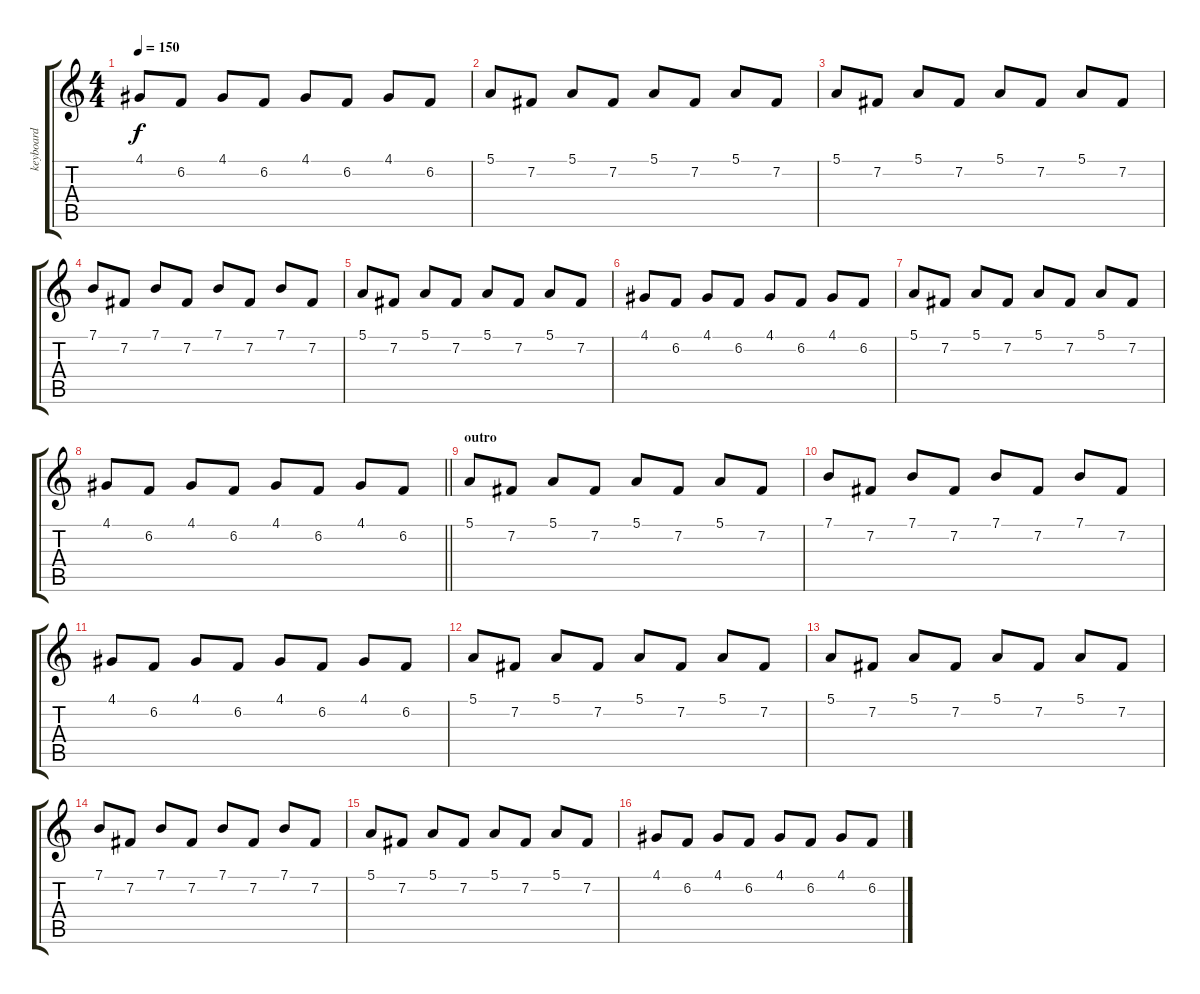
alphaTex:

\track ("keyboard" "keyboard") {instrument honkytonkpiano}
\staff {score tabs}
\tuning (E4 B3 G3 D3 A2 E2) {hide}
\ts (4 4)
\tempo 150
\clef g2
\ks c
4.1.8{dy f} 6.2.8 4.1.8 6.2.8 4.1.8 6.2.8 4.1.8 6.2.8 |
5.1.8 7.2.8 5.1.8 7.2.8 5.1.8 7.2.8 5.1.8 7.2.8 |
5.1.8 7.2.8 5.1.8 7.2.8 5.1.8 7.2.8 5.1.8 7.2.8 |
7.1.8 7.2.8 7.1.8 7.2.8 7.1.8 7.2.8 7.1.8 7.2.8 |
5.1.8 7.2.8 5.1.8 7.2.8 5.1.8 7.2.8 5.1.8 7.2.8 |
4.1.8 6.2.8 4.1.8 6.2.8 4.1.8 6.2.8 4.1.8 6.2.8 |
5.1.8 7.2.8 5.1.8 7.2.8 5.1.8 7.2.8 5.1.8 7.2.8 |
\barLineRight lightlight
4.1.8 6.2.8 4.1.8 6.2.8 4.1.8 6.2.8 4.1.8 6.2.8 |
\section ("" "outro")
5.1.8 7.2.8 5.1.8 7.2.8 5.1.8 7.2.8 5.1.8 7.2.8 |
7.1.8 7.2.8 7.1.8 7.2.8 7.1.8 7.2.8 7.1.8 7.2.8 |
4.1.8 6.2.8 4.1.8 6.2.8 4.1.8 6.2.8 4.1.8 6.2.8 |
5.1.8 7.2.8 5.1.8 7.2.8 5.1.8 7.2.8 5.1.8 7.2.8 |
5.1.8 7.2.8 5.1.8 7.2.8 5.1.8 7.2.8 5.1.8 7.2.8 |
7.1.8 7.2.8 7.1.8 7.2.8 7.1.8 7.2.8 7.1.8 7.2.8 |
5.1.8 7.2.8 5.1.8 7.2.8 5.1.8 7.2.8 5.1.8 7.2.8 |
4.1.8 6.2.8 4.1.8 6.2.8 4.1.8 6.2.8 4.1.8 6.2.8
